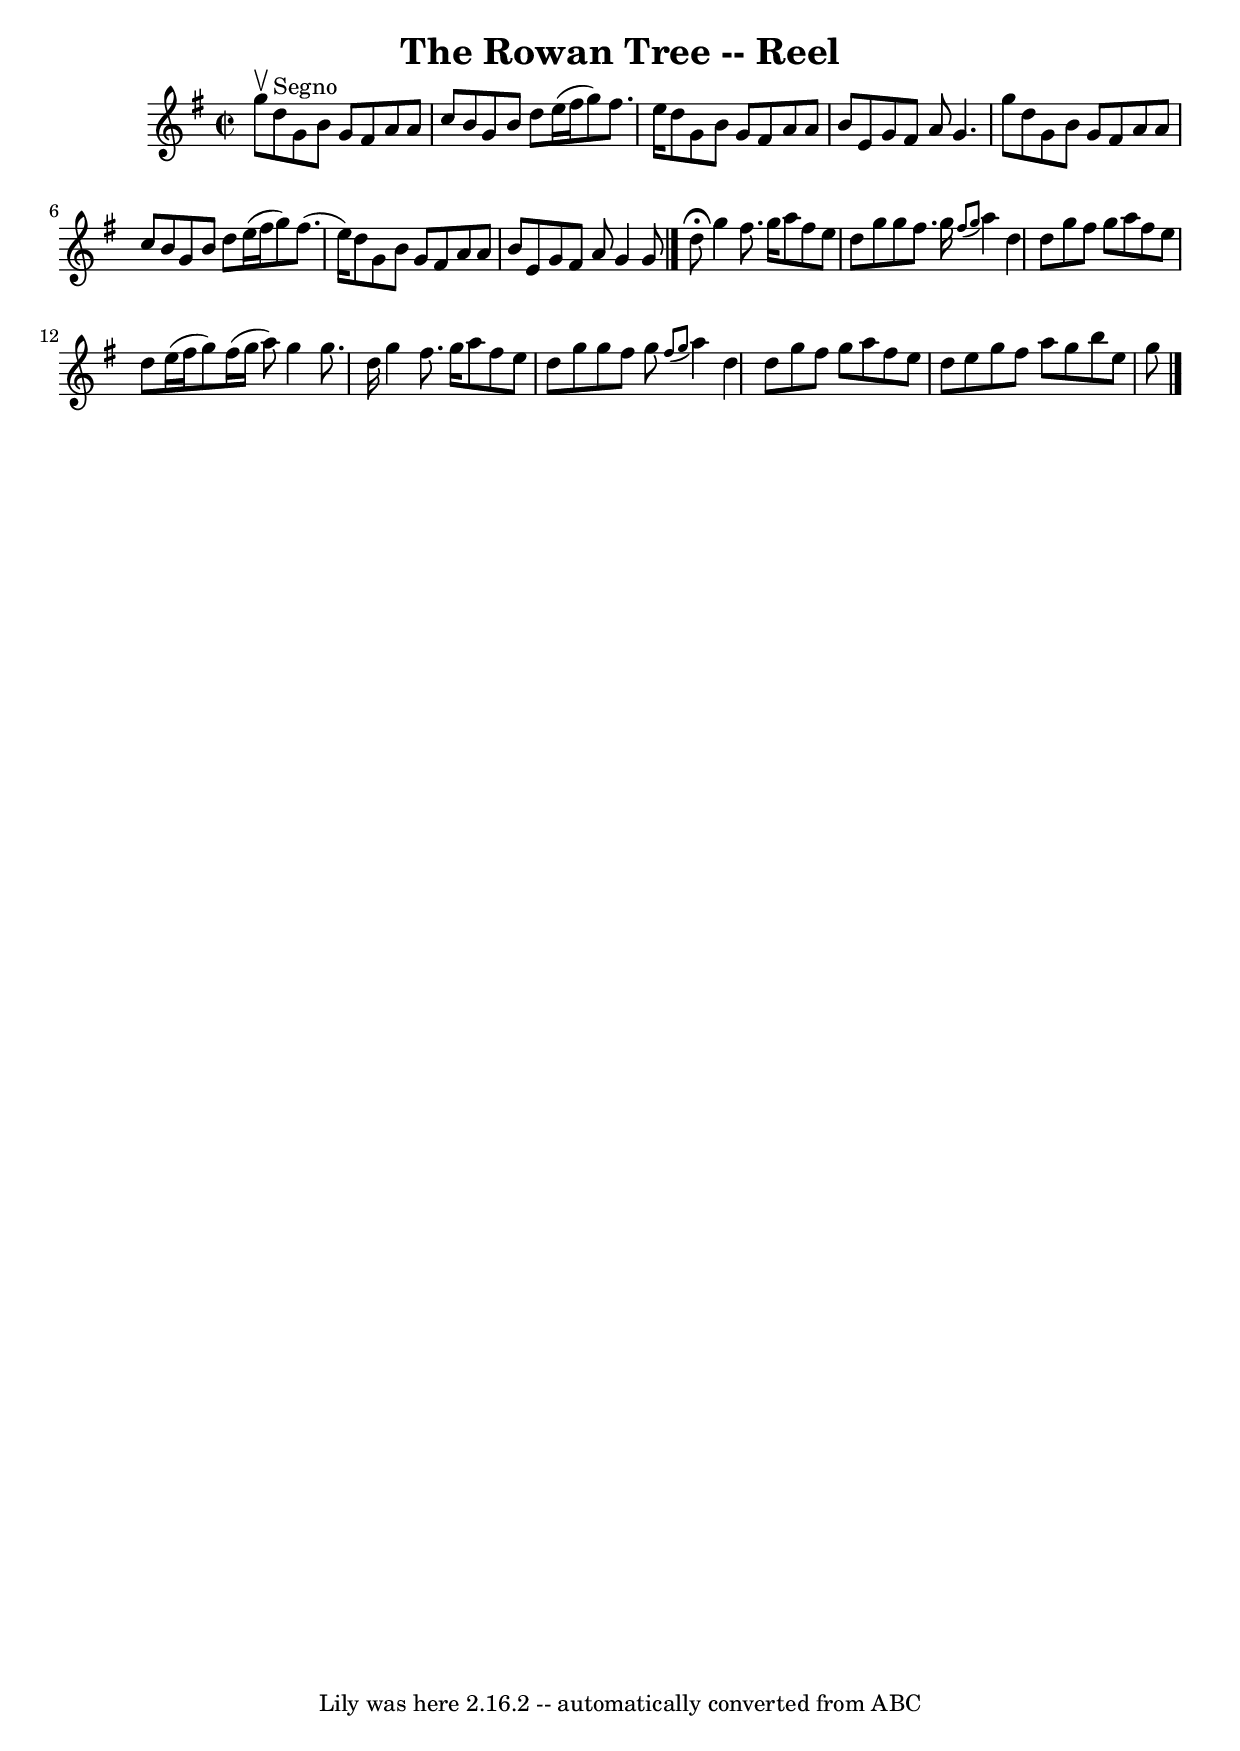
\version "2.7.40"
\include "Mammoth.ily"
\header {
	%% book = "Ryan's Mammoth Collection"
	crossRefNumber = "1"
	footnotes = ""
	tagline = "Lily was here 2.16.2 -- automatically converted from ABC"
	title = "The Rowan Tree -- Reel"
}
voicedefault =  {


\override Staff.TimeSignature #'style = #'C
 \time 2/2 
\key g \major g''8^\upbow   |
 d''8^"Segno" g'8 b'8 
 g'8 fis'8 a'8 a'8 c''8  |
 b'8 g'8 b'8 d''8    
e''16 (fis''16 g''8) fis''8. e''16  |
 d''8 g'8 b'8 
 g'8 fis'8 a'8 a'8 b'8  |
 e'8 g'8 fis'8 a'8    
g'4. g''8  |
 d''8 g'8 b'8 g'8 fis'8 a'8 a'8    
c''8  |
 b'8 g'8 b'8 d''8 e''16 (fis''16 g''8)   
fis''8. (e''16) |
 d''8 g'8 b'8 g'8 fis'8 a'8    
a'8 b'8  |
 e'8 g'8 fis'8 a'8 g'4 g'8    \bar "|."    
 d''8^\fermata |
 g''4 fis''8. g''16 a''8 fis''8 e''8   
 d''8  |
 g''8 g''8 fis''8. g''16    \grace { fis''8 (
g''8  } a''4) d''4  |
 d''8 g''8 fis''8 g''8 a''8    
fis''8 e''8 d''8  |
 e''16 (fis''16 g''8) fis''16 (
g''16 a''8) g''4 g''8. d''16  |
 g''4 fis''8.    
g''16 a''8 fis''8 e''8 d''8  |
 g''8 g''8 fis''8    
g''8    \grace { fis''8 (g''8  } a''4) d''4  |
 d''8    
g''8 fis''8 g''8 a''8 fis''8 e''8 d''8  |
 e''8    
g''8 fis''8 a''8 g''8 b''8 e''8 g''8      \bar "|."   
}

\score{
    <<

	\context Staff="default"
	{
	    \voicedefault 
	}

    >>
	\layout {
	}
	\midi {}
}
